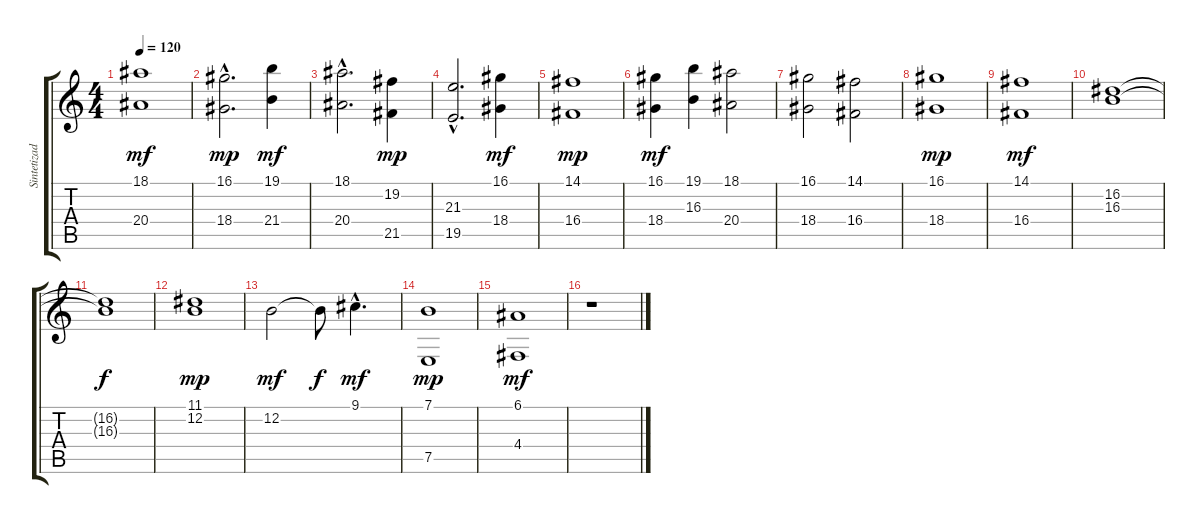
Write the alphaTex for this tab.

\track ("Sintetizador" "Sintetizad") {instrument stringensemble1}
\staff {score tabs}
\tuning (E4 B3 G3 D3 A2 E2) {hide}
\ts (4 4)
\tempo 120
\clef g2
\ks c
(18.1 20.4).1{dy mf} |
(16.1{hac} 18.4{hac}).2{d dy mp} (19.1 21.4).4{dy mf} |
(18.1{hac} 20.4{hac}).2{d} (19.2 21.5).4{dy mp} |
(21.3{hac} 19.5{hac}).2{d} (16.1 18.4).4{dy mf} |
(14.1 16.4).1{dy mp} |
(16.1 18.4).4{dy mf} (19.1 16.3).4 (18.1 20.4).2 |
(16.1 18.4).2 (14.1 16.4).2 |
(16.1 18.4).1{dy mp} |
(14.1 16.4).1{dy mf} |
(16.2 16.3).1 |
(16.2{t} 16.3{t}).1{dy f} |
(11.1 12.2).1{dy mp} |
12.2.2{dy mf} 12.2{t}.8{dy f} 9.1{hac}.4{d dy mf} |
(7.1 7.5).1{dy mp} |
(6.1 4.4).1{dy mf} |
r.1
